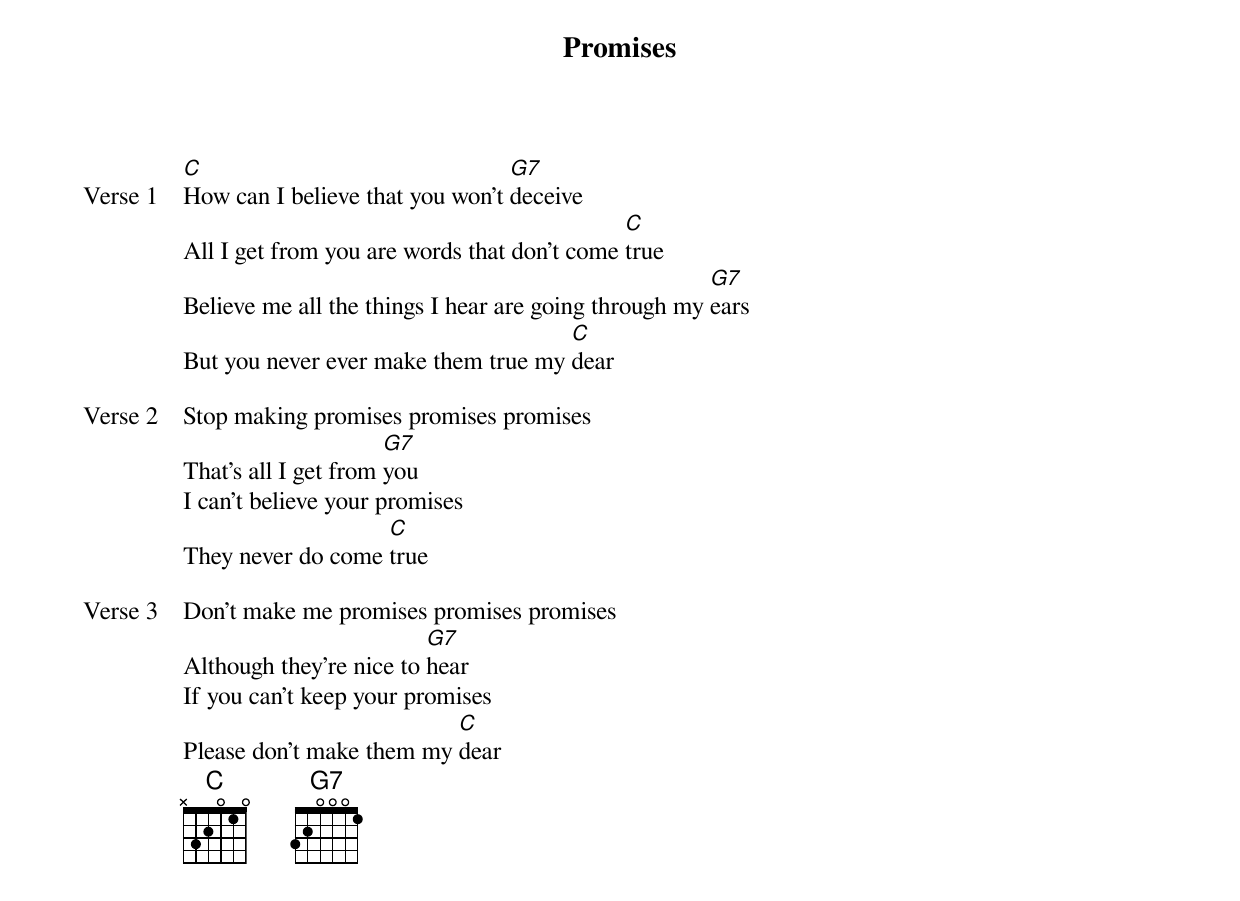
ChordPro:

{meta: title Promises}
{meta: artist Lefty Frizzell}
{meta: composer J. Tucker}
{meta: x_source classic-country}
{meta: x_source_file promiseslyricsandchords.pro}
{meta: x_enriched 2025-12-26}

{start_of_verse: Verse 1}
[C]How can I believe that you won't [G7]deceive
All I get from you are words that don't come [C]true
Believe me all the things I hear are going through my [G7]ears
But you never ever make them true my [C]dear
{end_of_verse}

{start_of_verse: Verse 2}
Stop making promises promises promises
That's all I get from [G7]you
I can't believe your promises
They never do come [C]true
{end_of_verse}

{start_of_verse: Verse 3}
Don't make me promises promises promises
Although they're nice to [G7]hear
If you can't keep your promises
Please don't make them my [C]dear
{end_of_verse}
